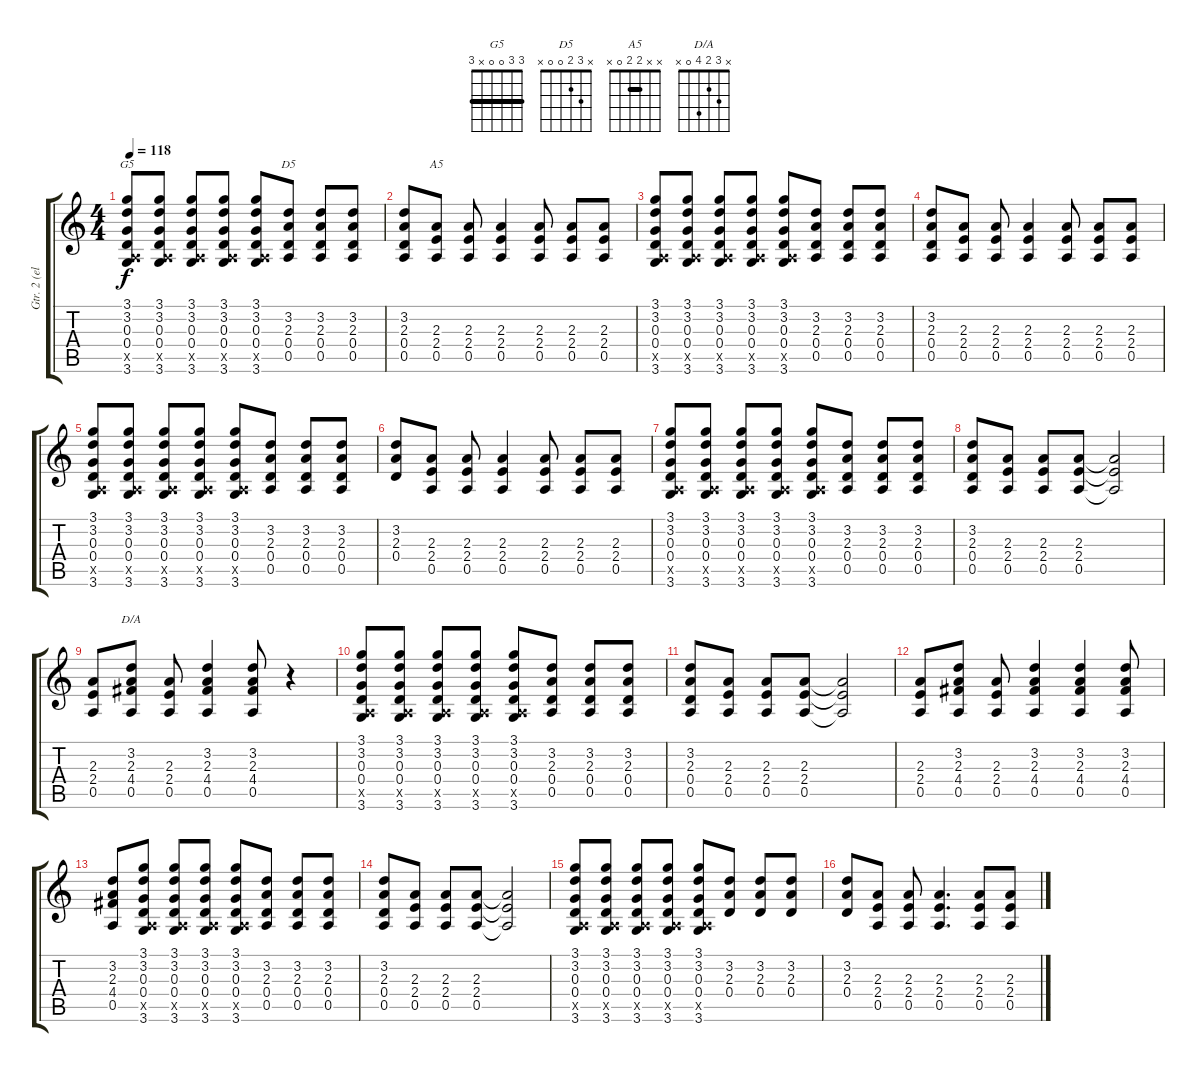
\track ("Gtr. 2 (elec. w/dist.)" "Gtr. 2 (el") {instrument overdrivenguitar}
\staff {score tabs}
\tuning (E4 B3 G3 D3 A2 E2) {hide}
\chord ("G5" 3 3 0 0 x 3) {barre 3}
\chord ("D5" x 3 2 0 0 x)
\chord ("A5" x x 2 2 0 x) {barre 2}
\chord ("D/A" x 3 2 4 0 x)
\ts (4 4)
\tempo 118
\clef g2
\ks c
(3.1 3.2 0.3 0.4 0.5{x} 3.6).8{ch "G5" dy f} (3.1 3.2 0.3 0.4 0.5{x} 3.6).8 (3.1 3.2 0.3 0.4 0.5{x} 3.6).8 (3.1 3.2 0.3 0.4 0.5{x} 3.6).8 (3.1 3.2 0.3 0.4 0.5{x} 3.6).8 (3.2 2.3 0.4 0.5).8{ch "D5"} (3.2 2.3 0.4 0.5).8 (3.2 2.3 0.4 0.5).8 |
(3.2 2.3 0.4 0.5).8 (2.3 2.4 0.5).8{ch "A5"} (2.3 2.4 0.5).8 (2.3 2.4 0.5).4 (2.3 2.4 0.5).8 (2.3 2.4 0.5).8 (2.3 2.4 0.5).8 |
(3.1 3.2 0.3 0.4 0.5{x} 3.6).8 (3.1 3.2 0.3 0.4 0.5{x} 3.6).8 (3.1 3.2 0.3 0.4 0.5{x} 3.6).8 (3.1 3.2 0.3 0.4 0.5{x} 3.6).8 (3.1 3.2 0.3 0.4 0.5{x} 3.6).8 (3.2 2.3 0.4 0.5).8 (3.2 2.3 0.4 0.5).8 (3.2 2.3 0.4 0.5).8 |
(3.2 2.3 0.4 0.5).8 (2.3 2.4 0.5).8 (2.3 2.4 0.5).8 (2.3 2.4 0.5).4 (2.3 2.4 0.5).8 (2.3 2.4 0.5).8 (2.3 2.4 0.5).8 |
(3.1 3.2 0.3 0.4 0.5{x} 3.6).8 (3.1 3.2 0.3 0.4 0.5{x} 3.6).8 (3.1 3.2 0.3 0.4 0.5{x} 3.6).8 (3.1 3.2 0.3 0.4 0.5{x} 3.6).8 (3.1 3.2 0.3 0.4 0.5{x} 3.6).8 (3.2 2.3 0.4 0.5).8 (3.2 2.3 0.4 0.5).8 (3.2 2.3 0.4 0.5).8 |
(3.2 2.3 0.4).8 (2.3 2.4 0.5).8 (2.3 2.4 0.5).8 (2.3 2.4 0.5).4 (2.3 2.4 0.5).8 (2.3 2.4 0.5).8 (2.3 2.4 0.5).8 |
(3.1 3.2 0.3 0.4 0.5{x} 3.6).8 (3.1 3.2 0.3 0.4 0.5{x} 3.6).8 (3.1 3.2 0.3 0.4 0.5{x} 3.6).8 (3.1 3.2 0.3 0.4 0.5{x} 3.6).8 (3.1 3.2 0.3 0.4 0.5{x} 3.6).8 (3.2 2.3 0.4 0.5).8 (3.2 2.3 0.4 0.5).8 (3.2 2.3 0.4 0.5).8 |
(3.2 2.3 0.4 0.5).8 (2.3 2.4 0.5).8 (2.3 2.4 0.5).8 (2.3 2.4 0.5).8 (2.3{t} 2.4{t} 0.5{t}).2 |
(2.3 2.4 0.5).8 (3.2 2.3 4.4 0.5).8{ch "D/A"} (2.3 2.4 0.5).8 (3.2 2.3 4.4 0.5).4 (3.2 2.3 4.4 0.5).8 r.4 |
(3.1 3.2 0.3 0.4 0.5{x} 3.6).8 (3.1 3.2 0.3 0.4 0.5{x} 3.6).8 (3.1 3.2 0.3 0.4 0.5{x} 3.6).8 (3.1 3.2 0.3 0.4 0.5{x} 3.6).8 (3.1 3.2 0.3 0.4 0.5{x} 3.6).8 (3.2 2.3 0.4 0.5).8 (3.2 2.3 0.4 0.5).8 (3.2 2.3 0.4 0.5).8 |
(3.2 2.3 0.4 0.5).8 (2.3 2.4 0.5).8 (2.3 2.4 0.5).8 (2.3 2.4 0.5).8 (2.3{t} 2.4{t} 0.5{t}).2 |
(2.3 2.4 0.5).8 (3.2 2.3 4.4 0.5).8 (2.3 2.4 0.5).8 (3.2 2.3 4.4 0.5).4 (3.2 2.3 4.4 0.5).4 (3.2 2.3 4.4 0.5).8 |
(3.2 2.3 4.4 0.5).8 (3.1 3.2 0.3 0.4 0.5{x} 3.6).8 (3.1 3.2 0.3 0.4 0.5{x} 3.6).8 (3.1 3.2 0.3 0.4 0.5{x} 3.6).8 (3.1 3.2 0.3 0.4 0.5{x} 3.6).8 (3.2 2.3 0.4 0.5).8 (3.2 2.3 0.4 0.5).8 (3.2 2.3 0.4 0.5).8 |
(3.2 2.3 0.4 0.5).8 (2.3 2.4 0.5).8 (2.3 2.4 0.5).8 (2.3 2.4 0.5).8 (2.3{t} 2.4{t} 0.5{t}).2 |
(3.1 3.2 0.3 0.4 0.5{x} 3.6).8 (3.1 3.2 0.3 0.4 0.5{x} 3.6).8 (3.1 3.2 0.3 0.4 0.5{x} 3.6).8 (3.1 3.2 0.3 0.4 0.5{x} 3.6).8 (3.1 3.2 0.3 0.4 0.5{x} 3.6).8 (3.2 2.3 0.4).8 (3.2 2.3 0.4).8 (3.2 2.3 0.4).8 |
(3.2 2.3 0.4).8 (2.3 2.4 0.5).8 (2.3 2.4 0.5).8 (2.3 2.4 0.5).4{d} (2.3 2.4 0.5).8 (2.3 2.4 0.5).8
